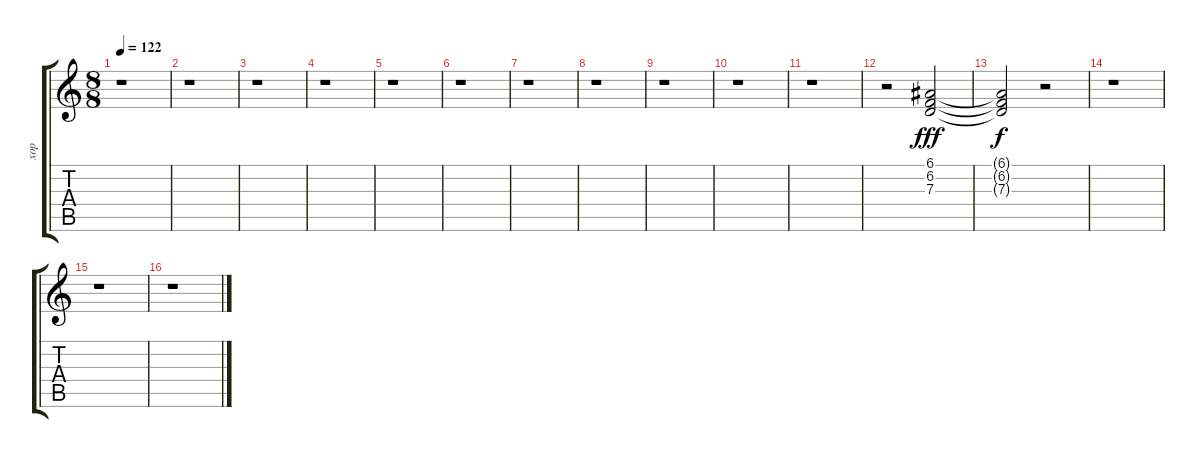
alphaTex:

\track ("хор" "хор") {instrument synthvoice}
\staff {score tabs}
\tuning (E4 B3 G3 D3 A2 E2) {hide}
\ts (8 8)
\tempo 122
\clef g2
\ks c
r.1{dy fff} |
r.1 |
r.1 |
r.1 |
r.1 |
r.1 |
r.1 |
r.1 |
r.1 |
r.1 |
r.1 |
r.2 (6.1 6.2 7.3).2 |
(6.1{t} 6.2{t} 7.3{t}).2{dy f} r.2 |
r.1 |
r.1 |
r.1
